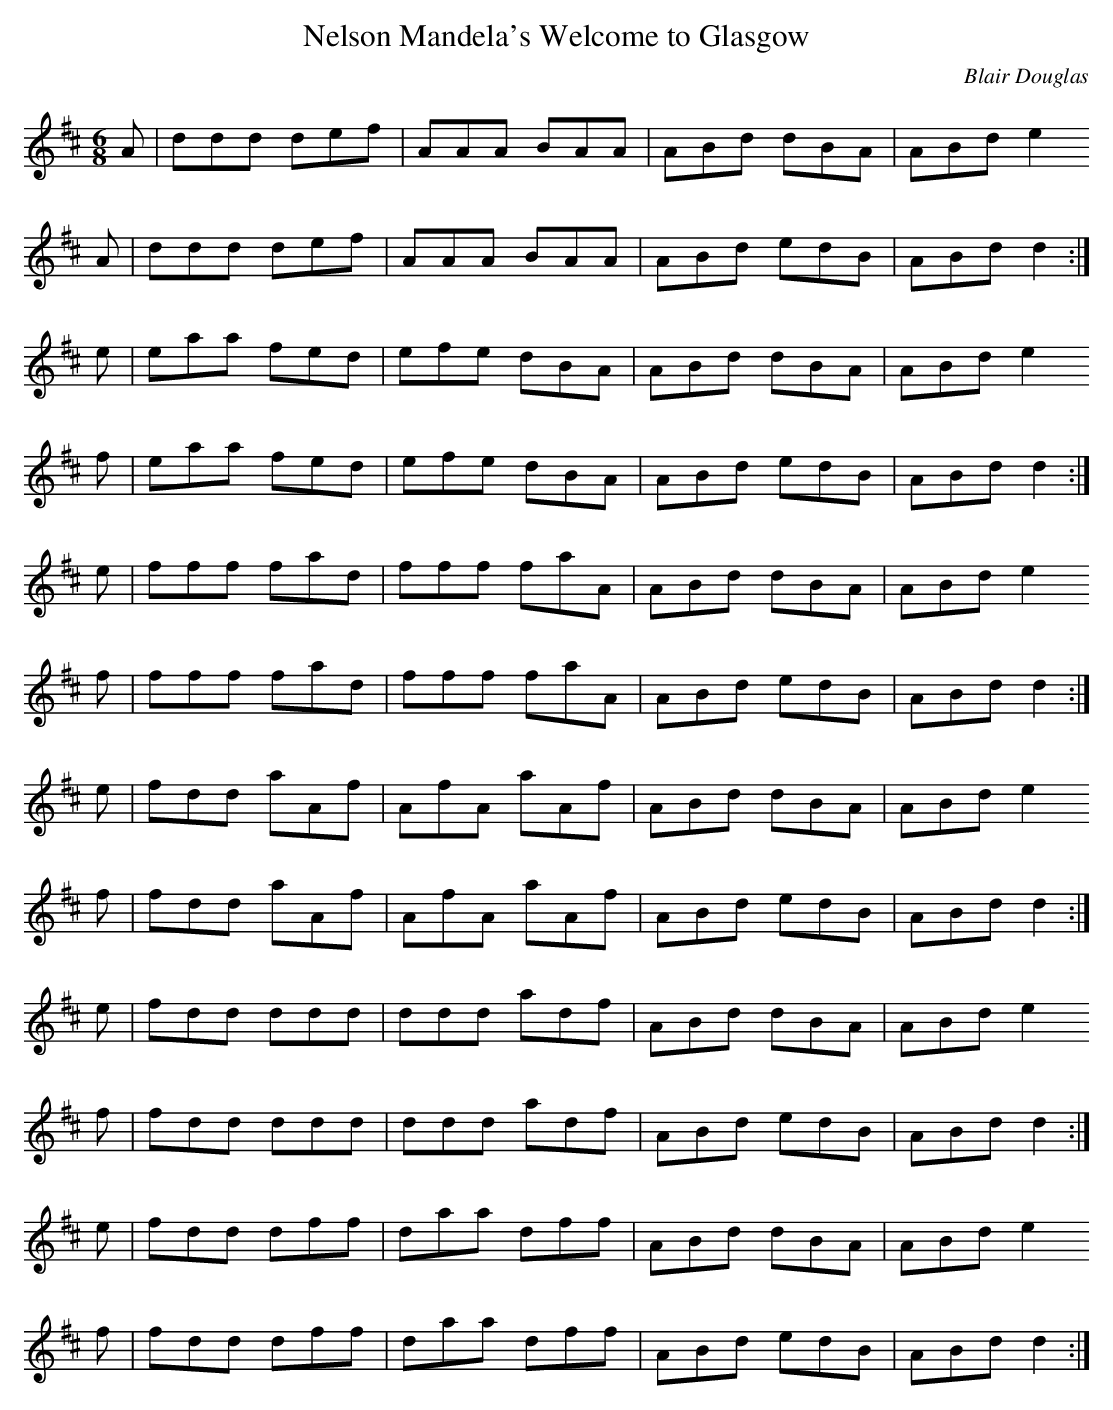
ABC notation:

X:1
T:Nelson Mandela's Welcome to Glasgow
C:Blair Douglas
M:6/8
L:1/8
K:D
A | ddd def | AAA BAA | ABd dBA | ABd e2
A | ddd def | AAA BAA | ABd edB | ABd d2 :|
e | eaa fed | efe dBA | ABd dBA | ABd e2
f | eaa fed | efe dBA | ABd edB | ABd d2 :|
e | fff fad | fff faA | ABd dBA | ABd e2
f | fff fad | fff faA | ABd edB | ABd d2 :|
e | fdd aAf | AfA aAf | ABd dBA | ABd e2
f | fdd aAf | AfA aAf | ABd edB | ABd d2 :|
e | fdd ddd | ddd adf | ABd dBA | ABd e2
f | fdd ddd | ddd adf | ABd edB | ABd d2 :|
e | fdd dff | daa dff | ABd dBA | ABd e2
f | fdd dff | daa dff | ABd edB | ABd d2 :|]
